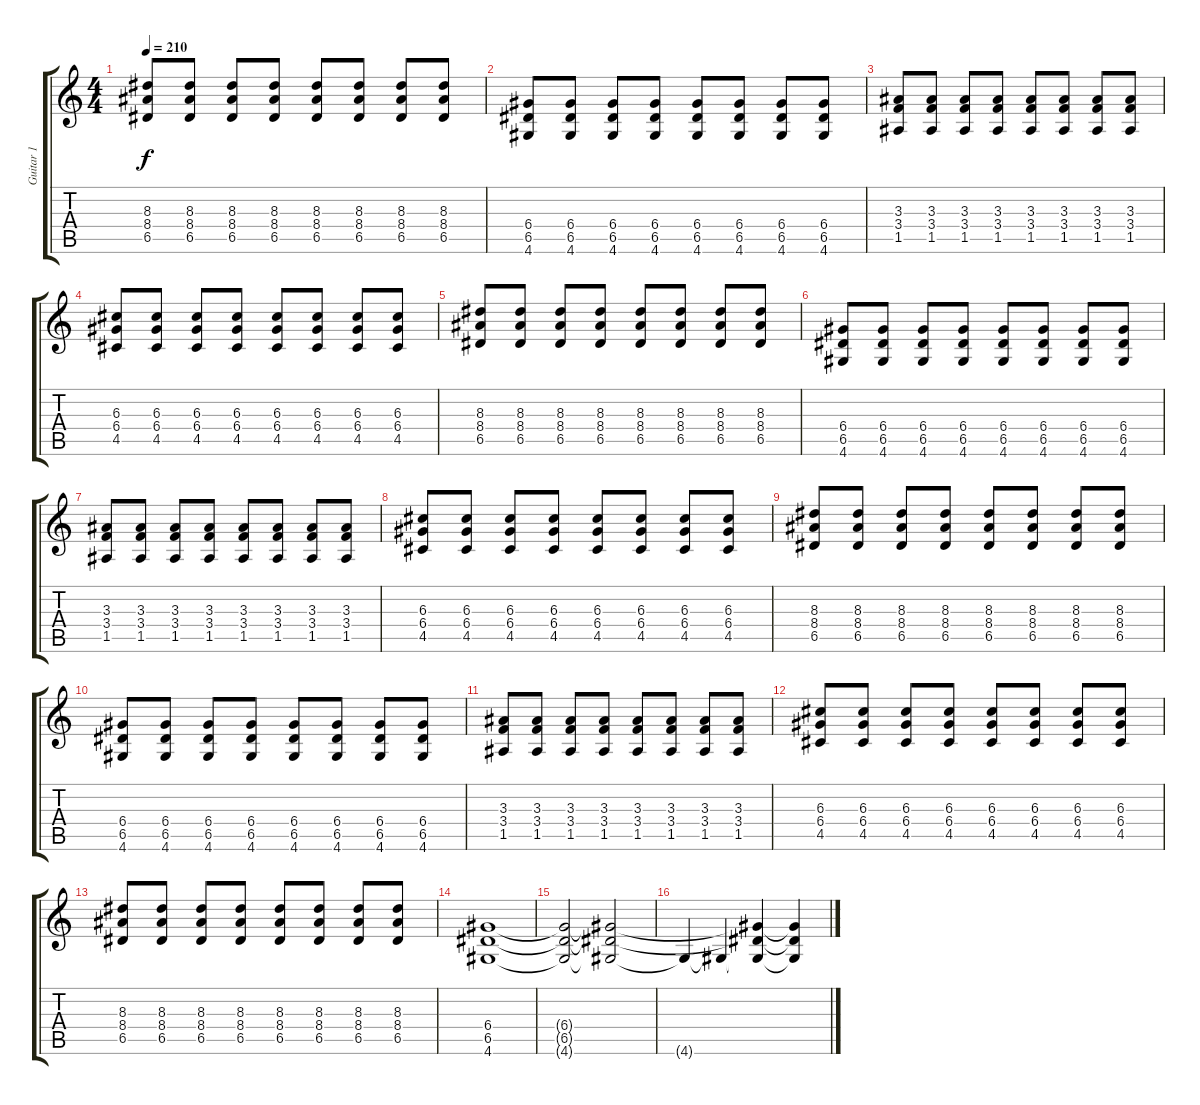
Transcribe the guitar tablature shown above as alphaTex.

\track ("Guitar 1" "Guitar 1") {instrument electricguitarclean}
\staff {score tabs}
\tuning (E4 B3 G3 D3 A2 E2) {hide}
\ts (4 4)
\tempo 210
\clef g2
\ks c
(8.3 8.4 6.5).8{dy f} (8.3 8.4 6.5).8 (8.3 8.4 6.5).8 (8.3 8.4 6.5).8 (8.3 8.4 6.5).8 (8.3 8.4 6.5).8 (8.3 8.4 6.5).8 (8.3 8.4 6.5).8 |
(6.4 6.5 4.6).8 (6.4 6.5 4.6).8 (6.4 6.5 4.6).8 (6.4 6.5 4.6).8 (6.4 6.5 4.6).8 (6.4 6.5 4.6).8 (6.4 6.5 4.6).8 (6.4 6.5 4.6).8 |
(3.3 3.4 1.5).8 (3.3 3.4 1.5).8 (3.3 3.4 1.5).8 (3.3 3.4 1.5).8 (3.3 3.4 1.5).8 (3.3 3.4 1.5).8 (3.3 3.4 1.5).8 (3.3 3.4 1.5).8 |
(6.3 6.4 4.5).8 (6.3 6.4 4.5).8 (6.3 6.4 4.5).8 (6.3 6.4 4.5).8 (6.3 6.4 4.5).8 (6.3 6.4 4.5).8 (6.3 6.4 4.5).8 (6.3 6.4 4.5).8 |
(8.3 8.4 6.5).8 (8.3 8.4 6.5).8 (8.3 8.4 6.5).8 (8.3 8.4 6.5).8 (8.3 8.4 6.5).8 (8.3 8.4 6.5).8 (8.3 8.4 6.5).8 (8.3 8.4 6.5).8 |
(6.4 6.5 4.6).8 (6.4 6.5 4.6).8 (6.4 6.5 4.6).8 (6.4 6.5 4.6).8 (6.4 6.5 4.6).8 (6.4 6.5 4.6).8 (6.4 6.5 4.6).8 (6.4 6.5 4.6).8 |
(3.3 3.4 1.5).8 (3.3 3.4 1.5).8 (3.3 3.4 1.5).8 (3.3 3.4 1.5).8 (3.3 3.4 1.5).8 (3.3 3.4 1.5).8 (3.3 3.4 1.5).8 (3.3 3.4 1.5).8 |
(6.3 6.4 4.5).8 (6.3 6.4 4.5).8 (6.3 6.4 4.5).8 (6.3 6.4 4.5).8 (6.3 6.4 4.5).8 (6.3 6.4 4.5).8 (6.3 6.4 4.5).8 (6.3 6.4 4.5).8 |
(8.3 8.4 6.5).8 (8.3 8.4 6.5).8 (8.3 8.4 6.5).8 (8.3 8.4 6.5).8 (8.3 8.4 6.5).8 (8.3 8.4 6.5).8 (8.3 8.4 6.5).8 (8.3 8.4 6.5).8 |
(6.4 6.5 4.6).8 (6.4 6.5 4.6).8 (6.4 6.5 4.6).8 (6.4 6.5 4.6).8 (6.4 6.5 4.6).8 (6.4 6.5 4.6).8 (6.4 6.5 4.6).8 (6.4 6.5 4.6).8 |
(3.3 3.4 1.5).8 (3.3 3.4 1.5).8 (3.3 3.4 1.5).8 (3.3 3.4 1.5).8 (3.3 3.4 1.5).8 (3.3 3.4 1.5).8 (3.3 3.4 1.5).8 (3.3 3.4 1.5).8 |
(6.3 6.4 4.5).8 (6.3 6.4 4.5).8 (6.3 6.4 4.5).8 (6.3 6.4 4.5).8 (6.3 6.4 4.5).8 (6.3 6.4 4.5).8 (6.3 6.4 4.5).8 (6.3 6.4 4.5).8 |
(8.3 8.4 6.5).8 (8.3 8.4 6.5).8 (8.3 8.4 6.5).8 (8.3 8.4 6.5).8 (8.3 8.4 6.5).8 (8.3 8.4 6.5).8 (8.3 8.4 6.5).8 (8.3 8.4 6.5).8 |
(6.4 6.5 4.6).1 |
(6.4{t} 6.5{t} 4.6{t}).2 (6.4{t} 6.5{t} 4.6{t}).2 |
4.6{t}.4 4.6{t}.4 (6.4{t} 6.5{t} 4.6{t}).4 (6.4{t} 6.5{t} 4.6{t}).4
